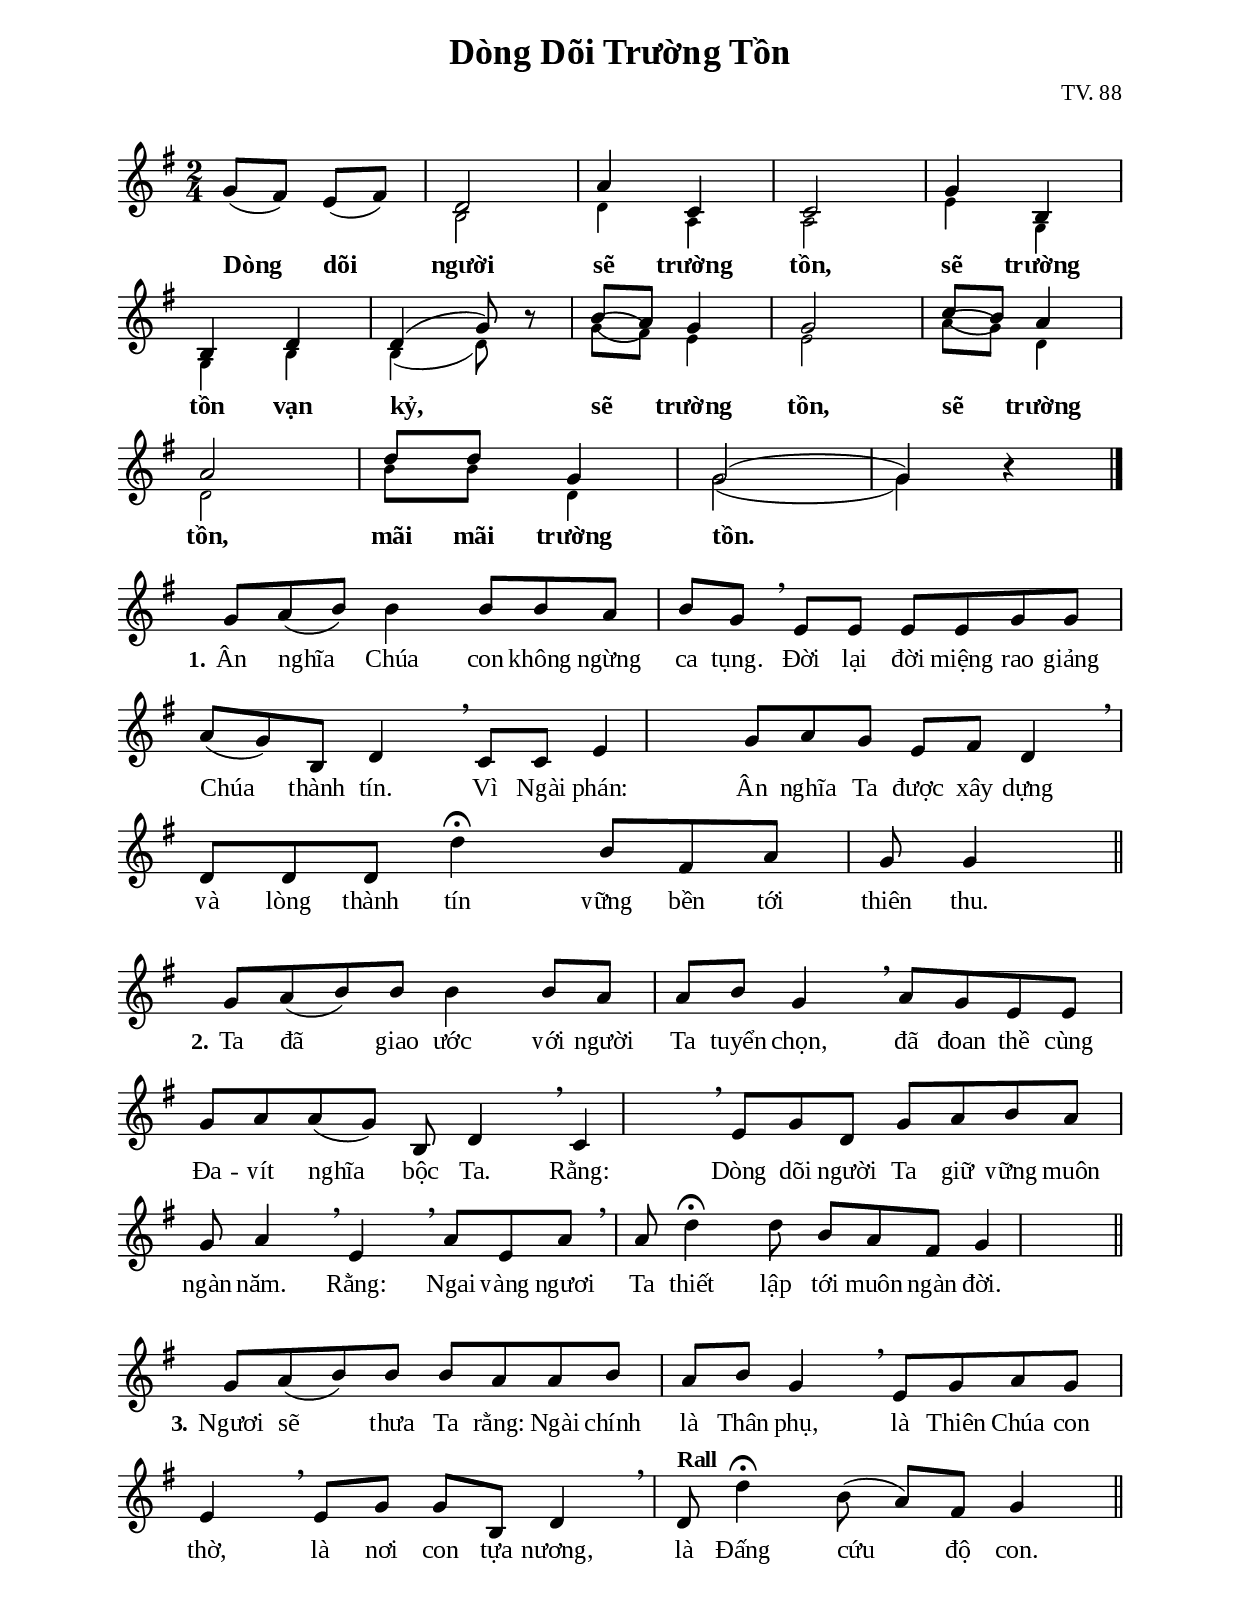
% Cài đặt chung
\version "2.20.0"
\include "english.ly"

\header {
  title = "Dòng Dõi Trường Tồn"
  composer = "TV. 88"
  arranger = " "
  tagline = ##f
}

global = {
  \key g \major
  \time 2/4
}

\paper {
  #(set-paper-size "a4")
  top-margin = 20\mm
  bottom-margin = 15\mm
  left-margin = 20\mm
  right-margin = 20\mm
  indent = #0
  #(define fonts
	 (make-pango-font-tree "Liberation Serif"
	 		       "Liberation Serif"
			       "Liberation Serif"
			       (/ 20 20)))
}

% Nhạc điệp khúc
nhacDiepKhucSop = \relative c'' {
  \override Lyrics.LyricSpace.minimum-distance = #4.0
  \override Score.BarNumber.break-visibility = ##(#f #f #f)
  g8 _(fs) e _(fs) |
  d2 |
  a'4 c, |
  c2 |
  g'4 b, |
  b d |
  d (g8) r |
  b _(a) g4 |
  g2 |
  c8 _(b) a4 |
  a2 |
  d8 d g,4 |
  g2 ( |
  g4) r \bar "|."
}

nhacDiepKhucBass = \relative c' {
  \override Lyrics.LyricSpace.minimum-distance = #4.0
  \override Score.BarNumber.break-visibility = ##(#f #f #f)
  \override NoteHead.font-size = #-2
  \skip 2
  b2 |
  d4 a |
  a2 |
  e'4 g, |
  g b |
  b (d8) r |
  g ^(fs) e4 |
  e2 |
  a8 ^(g) d4 |
  d2 |
  b'8 b d,4 |
  g2 ( |
  g4) r
}

% Nhạc phiên khúc
nhacPhienKhucMot = \relative c'' {
  \set Score.barAlways = ##t
  \set Score.defaultBarType = ""
  \override Score.BarNumber.break-visibility = ##(#f #f #f)
  g8 a (b) b4 b8 b a b g \breathe
  e e e e g g a (g) b, d4 \breathe
  c8 c e4 g8 a g e fs d4 \breathe
  d8 d d d'4 \fermata b8 fs a g g4 \bar "||"
}

nhacPhienKhucHai = \relative c'' {
  \set Score.barAlways = ##t
  \set Score.defaultBarType = ""
  \override Score.BarNumber.break-visibility = ##(#f #f #f)
  g8 a (b) b b4 b8 a a b g4 \breathe
  a8 g e e g a a (g) b, d4 \breathe
  c \breathe e8 g d g a b a g a4 \breathe
  e \breathe a8 e a \breathe a d4 \fermata
  d8 b a fs g4 \bar "||"
}

nhacPhienKhucBa = \relative c'' {
  \set Score.barAlways = ##t
  \set Score.defaultBarType = ""
  \override Score.BarNumber.break-visibility = ##(#f #f #f)
  g8 a (b) b b a a b a b g4 \breathe
  e8 g a g e4 \breathe
  e8 g g b, d4 \breathe
  \tempo "Rall" d8 d'4 \fermata b8 (a) fs g4 \bar "||"
}

% Lời điệp khúc
loiDiepKhuc = \lyricmode {
  \override Lyrics.LyricText.font-series = #'bold
  Dòng dõi người sẽ trường tồn, sẽ trường tồn vạn kỷ,
  sẽ trường tồn, sẽ trường tồn, mãi mãi trường tồn.
}

% Lời phiên khúc
loiPhienKhucMot = \lyricmode {
  \set stanza = #"1."
  Ân nghĩa Chúa con không ngừng ca tụng.
  Đời lại đời miệng rao giảng Chúa thành tín.
  Vì Ngài phán: Ân nghĩa Ta được xây dựng
  và lòng thành tín vững bền tới thiên thu.
}

loiPhienKhucHai = \lyricmode {
  \set stanza = #"2."
  Ta đã giao ước với người Ta tuyển chọn,
  đã đoan thề cùng Đa -- vít nghĩa bộc Ta.
  Rằng: Dòng dõi người Ta giữ vững muôn ngàn năm.
  Rằng: Ngai vàng ngươi Ta thiết lập tới muôn ngàn đời.
}

loiPhienKhucBa = \lyricmode {
  \set stanza = #"3."
  Ngươi sẽ thưa Ta rằng: Ngài chính là Thân phụ,
  là Thiên Chúa con thờ,
  là nơi con tựa nương,
  là Đấng cứu độ con.
}


% Dàn trang
\score {
  \new ChoirStaff <<
    \new Staff = chorus \with {
        \consists "Merge_rests_engraver"
      }
      <<
      \new Voice = "sopranos" {
        \voiceOne \global \stemUp \nhacDiepKhucSop
      }
      \new Voice = "basses" {
        \voiceTwo \global \stemDown \nhacDiepKhucBass
      }
    >>
    \new Lyrics = basses
    \context Lyrics = basses \lyricsto sopranos \loiDiepKhuc
  >>
}

\score {
  \new ChoirStaff <<
    \new Staff = verses <<
      \override Staff.TimeSignature.transparent = ##t
      \new Voice = "verse" {
        \key g \major \stemNeutral \nhacPhienKhucMot
      }
    >>
    \new Lyrics \lyricsto verse \loiPhienKhucMot
  >>
}

\score {
  \new ChoirStaff <<
    \new Staff = verses <<
      \override Staff.TimeSignature.transparent = ##t
      \new Voice = "verse" {
        \key g \major \stemNeutral \nhacPhienKhucHai
      }
    >>
    \new Lyrics \lyricsto verse \loiPhienKhucHai
  >>
}

\score {
  \new ChoirStaff <<
    \new Staff = verses <<
      \override Staff.TimeSignature.transparent = ##t
      \new Voice = "verse" {
        \key g \major \stemNeutral \nhacPhienKhucBa
      }
    >>
    \new Lyrics \lyricsto verse \loiPhienKhucBa
  >>
}
